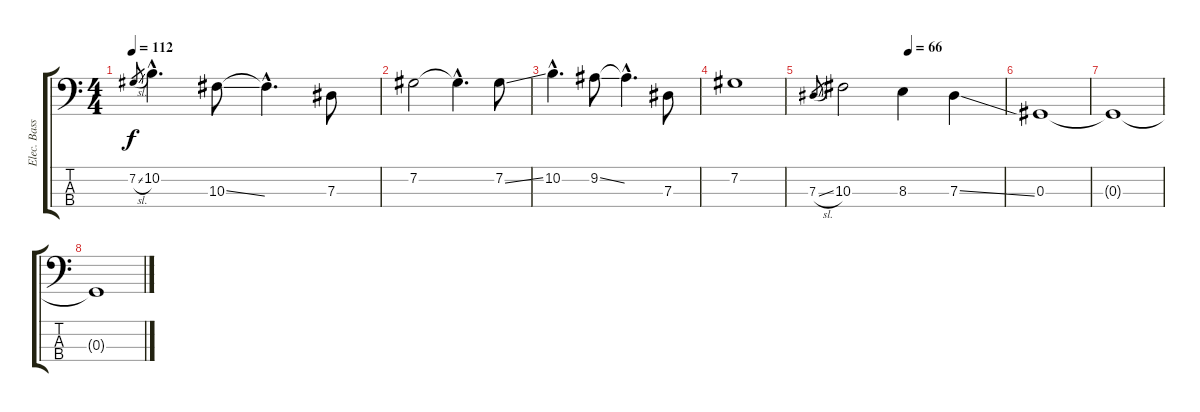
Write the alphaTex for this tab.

\track ("Elec. Bass" "Elec. Bass") {instrument electricbasspick}
\staff {score tabs}
\tuning (Gb2 Db2 Ab1 Eb1) {hide}
\ts (4 4)
\tempo 112
\clef f4
\ks c
7.2{sl}.8{gr dy f} 10.2{hac}.4{d} 10.3{ss}.8 10.3{hac t}.4{d} 7.3.8 |
7.2.2 7.2{hac t}.4{d} 7.2{ss}.8 |
10.2{hac}.4{d} 9.2{ss}.8 9.2{hac t}.4{d} 7.3.8 |
7.2.1 |
\tempo (60 0.5)
\tempo (66 0.5)
7.3{sl}.8{gr} 10.3.2 8.3.4 7.3{ss}.4 |
0.3.1 |
0.3{t}.1 |
0.3{t}.1
